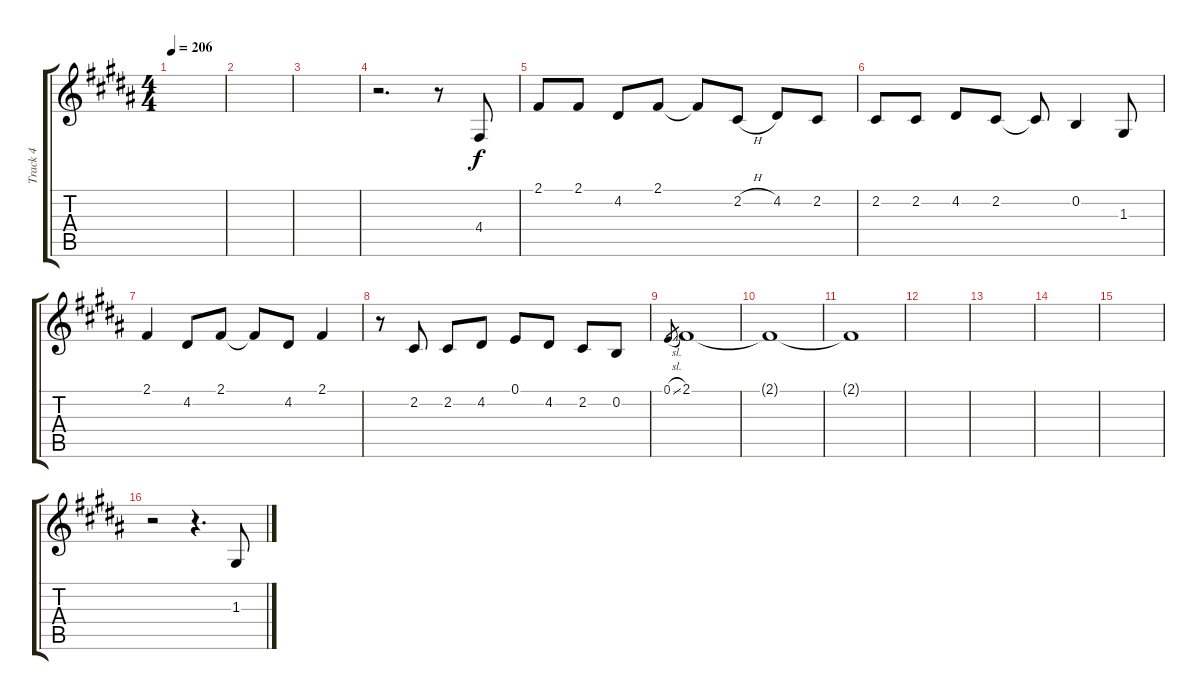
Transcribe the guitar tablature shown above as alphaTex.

\track ("Track 4" "Track 4") {instrument clarinet}
\staff {score tabs}
\tuning (E4 B3 G3 D3 A2 E2) {hide}
\ts (4 4)
\tempo 206
\clef g2
\ks b
|
|
|
r.2{d} r.8 4.4.8 |
2.1.8 2.1.8 4.2.8 2.1.8 2.1{t}.8 2.2{h}.8 4.2.8 2.2.8 |
2.2.8 2.2.8 4.2.8 2.2.8 2.2{t}.8 0.2.4 1.3.8 |
2.1.4 4.2.8 2.1.8 2.1{t}.8 4.2.8 2.1.4 |
r.8 2.2.8 2.2.8 4.2.8 0.1.8 4.2.8 2.2.8 0.2.8 |
0.1{sl}.8{gr} 2.1.1 |
2.1{t}.1 |
2.1{t}.1 |
|
|
|
|
r.2 r.4{d} 1.3.8
